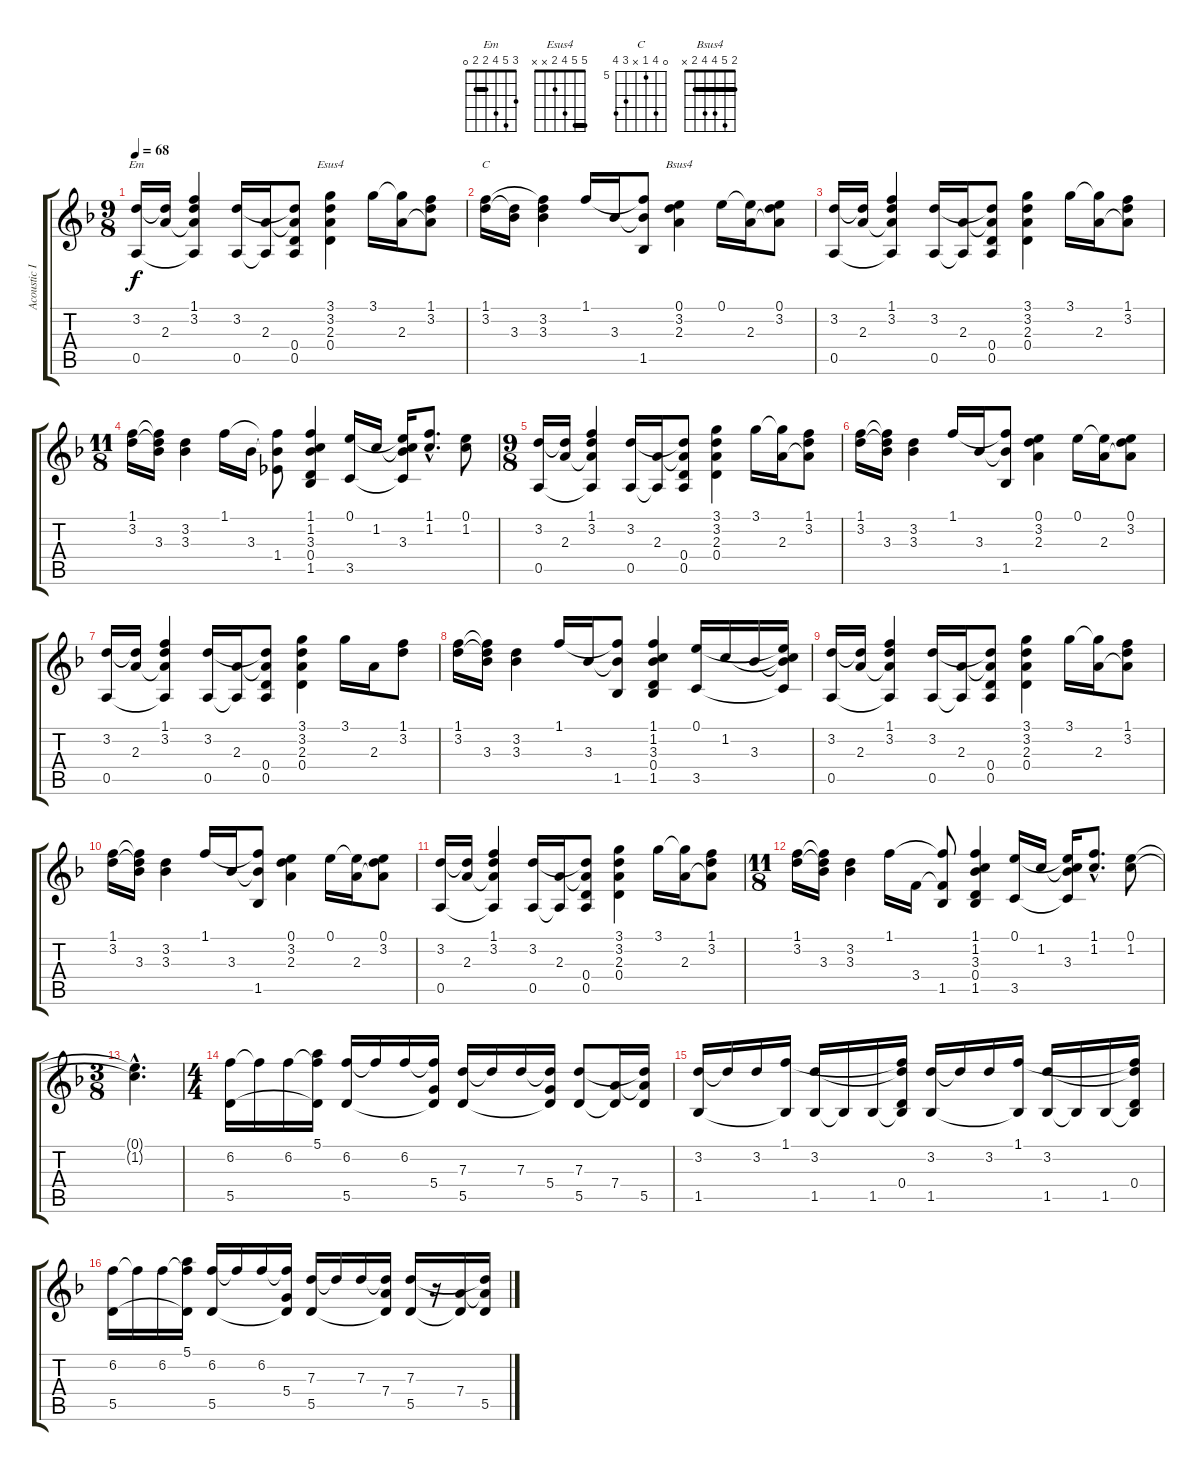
\track ("Acoustic II" "Acoustic I") {instrument acousticguitarsteel}
\staff {score tabs}
\tuning (E4 B3 G3 D3 A2 E2) {hide}
\chord ("Em" 3 5 4 2 2 0) {barre 2}
\chord ("Esus4" 5 5 4 2 x x) {barre 5}
\chord ("C" 0 8 5 x 7 8) {firstfret 5}
\chord ("Bsus4" 2 5 4 4 2 x) {barre 2}
\ts (9 8)
\tempo 68
\clef g2
\ks dminor
(3.2 0.5).16{ch "Em" dy f} (3.2{t} 2.3).16 (1.1 3.2 2.3{t} 0.5{t}).4 (3.2 0.5).16 (2.3 0.5{t}).16 (3.2{t} 2.3{t} 0.4 0.5).8 (3.1 3.2 2.3 0.4).4{ch "Esus4"} 3.1.16 (3.1{t} 2.3).16 (1.1 3.2 2.3{t}).8 |
(1.1 3.2).16{ch "C"} (3.2{t} 3.3).16 (1.1{t} 3.2 3.3).4 1.1.16 3.3.16 (1.1{t} 3.3{t} 1.5).8 (0.1 3.2 2.3).4{ch "Bsus4"} 0.1.16 (0.1{t} 2.3).16 (0.1 3.2 2.3{t}).8 |
(3.2 0.5).16 (3.2{t} 2.3).16 (1.1 3.2 2.3{t} 0.5{t}).4 (3.2 0.5).16 (2.3 0.5{t}).16 (3.2{t} 2.3{t} 0.4 0.5).8 (3.1 3.2 2.3 0.4).4 3.1.16 (3.1{t} 2.3).16 (1.1 3.2 2.3{t}).8 |
\ts (11 8)
(1.1 3.2).16 (1.1{t} 3.2{t} 3.3).16 (3.2 3.3).4 1.1.16 3.3.16 (1.1{t} 3.3{t} 1.4).8 (1.1 1.2 3.3 0.4 1.5).4 (0.1 3.5).16 1.2.16 (0.1{t} 1.2{t} 3.3 3.5{t}).16 (1.1{hac} 1.2{hac}).8{d} (0.1 1.2).8 |
\ts (9 8)
(3.2 0.5).16 (3.2{t} 2.3).16 (1.1 3.2 2.3{t} 0.5{t}).4 (3.2 0.5).16 (2.3 0.5{t}).16 (3.2{t} 2.3{t} 0.4 0.5).8 (3.1 3.2 2.3 0.4).4 3.1.16 (3.1{t} 2.3).16 (1.1 3.2 2.3{t}).8 |
(1.1 3.2).16 (1.1{t} 3.2{t} 3.3).16 (3.2 3.3).4 1.1.16 3.3.16 (1.1{t} 3.3{t} 1.5).8 (0.1 3.2 2.3).4 0.1.16 (0.1{t} 2.3).16 (0.1 3.2 2.3{t}).8 |
(3.2 0.5).16 (3.2{t} 2.3).16 (1.1 3.2 2.3{t} 0.5{t}).4 (3.2 0.5).16 (2.3 0.5{t}).16 (3.2{t} 2.3{t} 0.4 0.5).8 (3.1 3.2 2.3 0.4).4 3.1.16 2.3.16 (1.1 3.2).8 |
(1.1 3.2).16 (1.1{t} 3.2{t} 3.3).16 (3.2 3.3).4 1.1.16 3.3.16 (1.1{t} 3.3{t} 1.5).8 (1.1 1.2 3.3 0.4 1.5).4 (0.1 3.5).16 1.2.16 3.3.16 (0.1{t} 1.2{t} 3.3{t} 3.5{t}).16 |
(3.2 0.5).16 (3.2{t} 2.3).16 (1.1 3.2 2.3{t} 0.5{t}).4 (3.2 0.5).16 (2.3 0.5{t}).16 (3.2{t} 2.3{t} 0.4 0.5).8 (3.1 3.2 2.3 0.4).4 3.1.16 (3.1{t} 2.3).16 (1.1 3.2 2.3{t}).8 |
(1.1 3.2).16 (1.1{t} 3.2{t} 3.3).16 (3.2 3.3).4 1.1.16 3.3.16 (1.1{t} 3.3{t} 1.5).8 (0.1 3.2 2.3).4 0.1.16 (0.1{t} 2.3).16 (0.1 3.2 2.3{t}).8 |
(3.2 0.5).16 (3.2{t} 2.3).16 (1.1 3.2 2.3{t} 0.5{t}).4 (3.2 0.5).16 (2.3 0.5{t}).16 (3.2{t} 2.3{t} 0.4 0.5).8 (3.1 3.2 2.3 0.4).4 3.1.16 (3.1{t} 2.3).16 (1.1 3.2 2.3{t}).8 |
\ts (11 8)
(1.1 3.2).16 (1.1{t} 3.2{t} 3.3).16 (3.2 3.3).4 1.1.16 3.4.16 (1.1{t} 3.4{t} 1.5).8 (1.1 1.2 3.3 0.4 1.5).4 (0.1 3.5).16 1.2.16 (0.1{t} 1.2{t} 3.3 3.5{t}).16 (1.1{hac} 1.2{hac}).8{d} (0.1 1.2).8 |
\ts (3 8)
(0.1{hac t} 1.2{hac t}).4{d} |
\ts (4 4)
(6.2 5.5).16 6.2{t}.16 6.2.16 (5.1 6.2{t} 5.5{t}).16 (6.2 5.5).16 6.2{t}.16 6.2.16 (6.2{t} 5.4 5.5{t}).16 (7.3 5.5).16 7.3{t}.16 7.3.16 (7.3{t} 5.4 5.5{t}).16 (7.3 5.5).8 (7.4 5.5{t}).16 (7.3{t} 7.4{t} 5.5).16 |
(3.2 1.5).16 3.2{t}.16 3.2.16 (1.1 1.5{t}).16 (3.2 1.5).16 1.5{t}.16 1.5.16 (1.1{t} 3.2{t} 0.4 1.5{t}).16 (3.2 1.5).16 3.2{t}.16 3.2.16 (1.1 1.5{t}).16 (3.2 1.5).16 1.5{t}.16 1.5.16 (1.1{t} 3.2{t} 0.4 1.5{t}).16 |
(6.2 5.5).16 6.2{t}.16 6.2.16 (5.1 6.2{t} 5.5{t}).16 (6.2 5.5).16 6.2{t}.16 6.2.16 (6.2{t} 5.4 5.5{t}).16 (7.3 5.5).16 7.3{t}.16 7.3.16 (7.3{t} 7.4 5.5{t}).16 (7.3 5.5).16 r.16 (7.4 5.5{t}).16 (7.3{t} 7.4{t} 5.5).16
